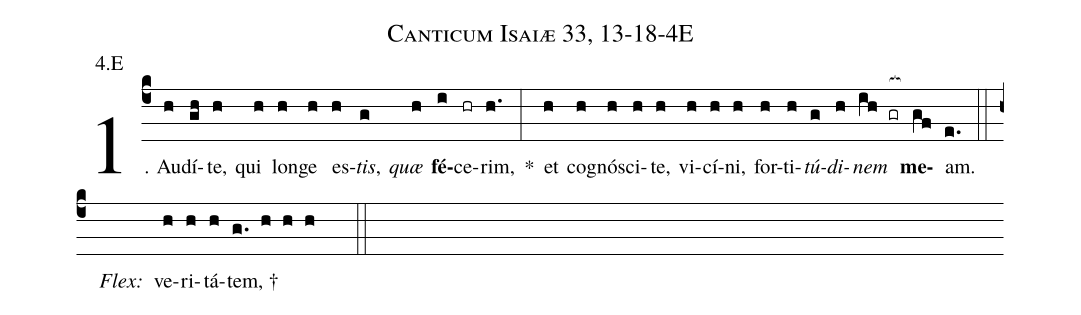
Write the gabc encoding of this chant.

name: Canticum Isaiæ 33, 13-18-4E;
annotation: 4.E;
%%
(c4)1. Au(h)dí(gh)te,(h) qui(h) lon(h)ge(h) es(h)<i>tis</i>,(g) <i>quæ</i>(h) <b>fé</b>(i)ce(hr)rim,(h.) *(:) et(h) co(h)gnó(h)sci(h)te,(h) vi(h)cí(h)ni,(h) for(h)ti(h)<i>tú</i>(g)<i>di</i>(h)<i>nem</i>(ih gr[ocb:1{]) <b>me</b>(gf[ocb:0}])am.(e.) (::)
<i>Flex:</i>()  ve(h)ri(h)tá(h)tem, †(g. h h h  ::)
